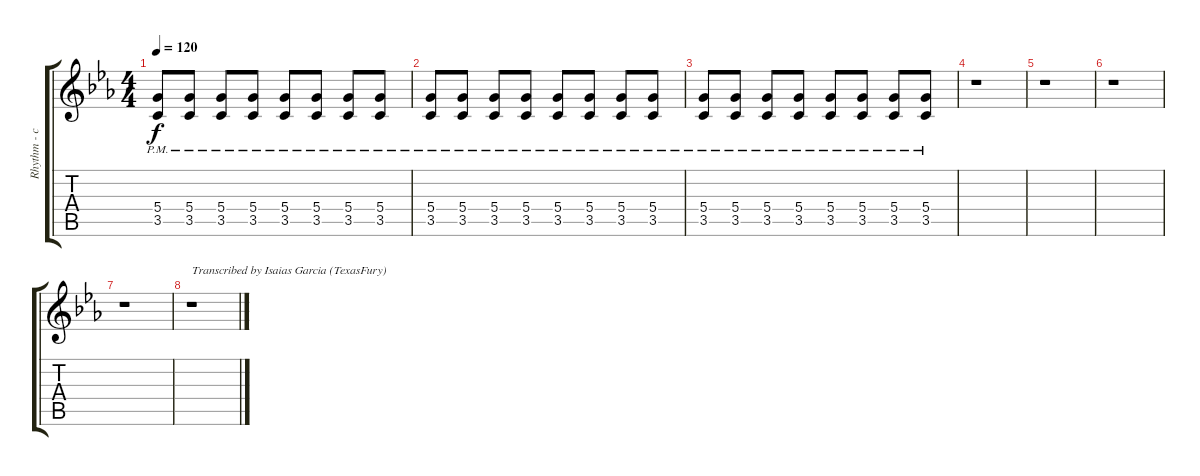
\track ("Rhythm - chunk" "Rhythm - c") {instrument distortionguitar}
\staff {score tabs}
\tuning (E4 B3 G3 D3 A2 E2) {hide}
\ts (4 4)
\tempo 120
\clef g2
\ks cminor
(5.4{pm} 3.5{pm}).8{dy f} (5.4{pm} 3.5{pm}).8 (5.4{pm} 3.5{pm}).8 (5.4{pm} 3.5{pm}).8 (5.4{pm} 3.5{pm}).8 (5.4{pm} 3.5{pm}).8 (5.4{pm} 3.5{pm}).8 (5.4{pm} 3.5{pm}).8 |
(5.4{pm} 3.5{pm}).8 (5.4{pm} 3.5{pm}).8 (5.4{pm} 3.5{pm}).8 (5.4{pm} 3.5{pm}).8 (5.4{pm} 3.5{pm}).8 (5.4{pm} 3.5{pm}).8 (5.4{pm} 3.5{pm}).8 (5.4{pm} 3.5{pm}).8 |
(5.4{pm} 3.5{pm}).8 (5.4{pm} 3.5{pm}).8 (5.4{pm} 3.5{pm}).8 (5.4{pm} 3.5{pm}).8 (5.4{pm} 3.5{pm}).8 (5.4{pm} 3.5{pm}).8 (5.4{pm} 3.5{pm}).8 (5.4{pm} 3.5{pm}).8 |
r.1 |
r.1 |
r.1 |
r.1 |
r.1{txt "Transcribed by Isaias Garcia (TexasFury)"}
